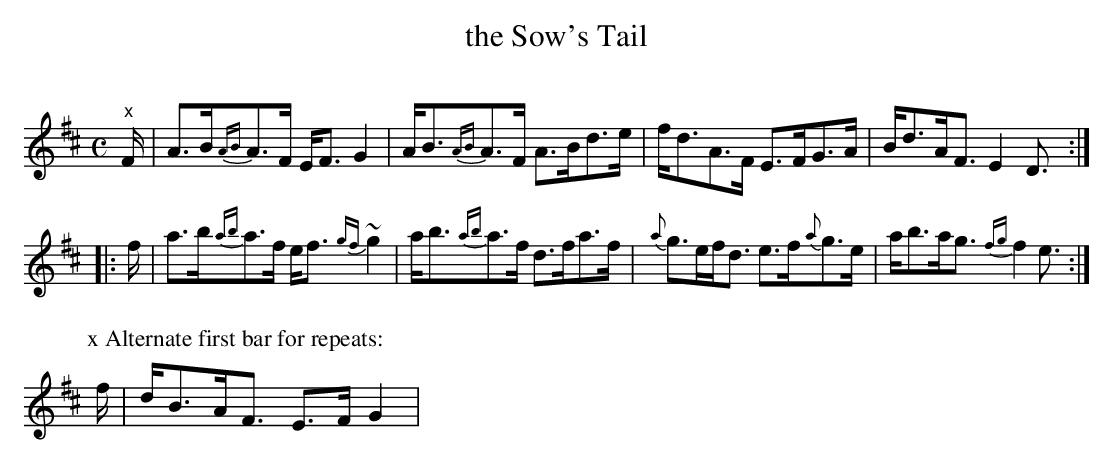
X:1
T: the Sow's Tail
C:
M: C
L: 1/16
K: D
"^x"F | A3B{AB}A3F EF3G4 | AB3{AB}A3F A3Bd3e | fd3A3F E3FG3A | Bd3AF3 E4 D3 :|
|: f | a3b{ab}a3f ef3{gf}~g4 | ab3{ab}a3f d3fa3f | {a}g3efd3 e3f{a}g3e | ab3ag3 {fg}f4 e3 :|
P: x Alternate first bar for repeats:
f | dB3AF3 E3F G4 |
